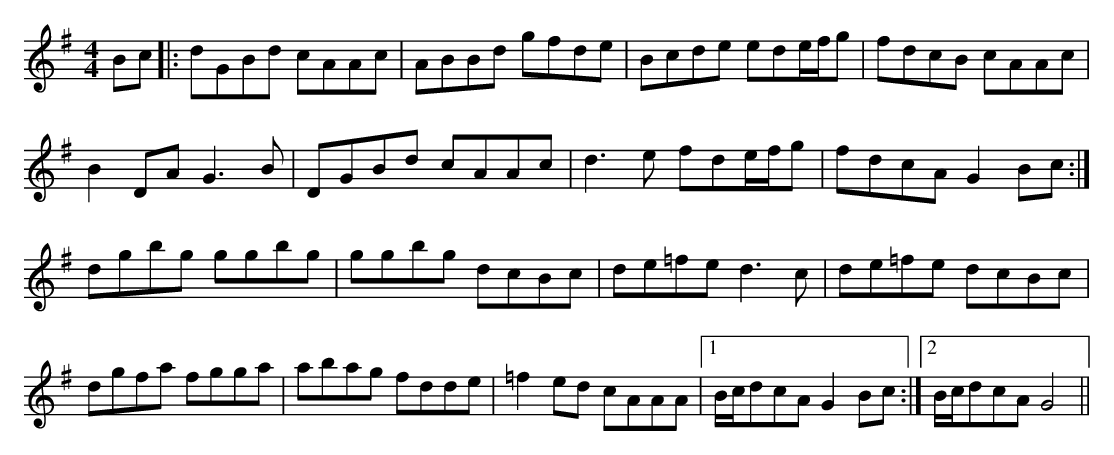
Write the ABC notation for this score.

X:1
M:4/4
K:G
Bc|:dGBd cAAc|ABBd gfde|Bcde ede/f/g|fdcB cAAc|
B2 DA G3B|DGBd cAAc|d3e fde/f/g|fdcA G2Bc:|
dgbg ggbg|ggbg dcBc|de=fe d3c|de=fe dcBc|
dgfa fgga|abag fdde|=f2 ed cAAA|1 B/c/dcA G2 Bc:|2 B/c/dcA G4||
